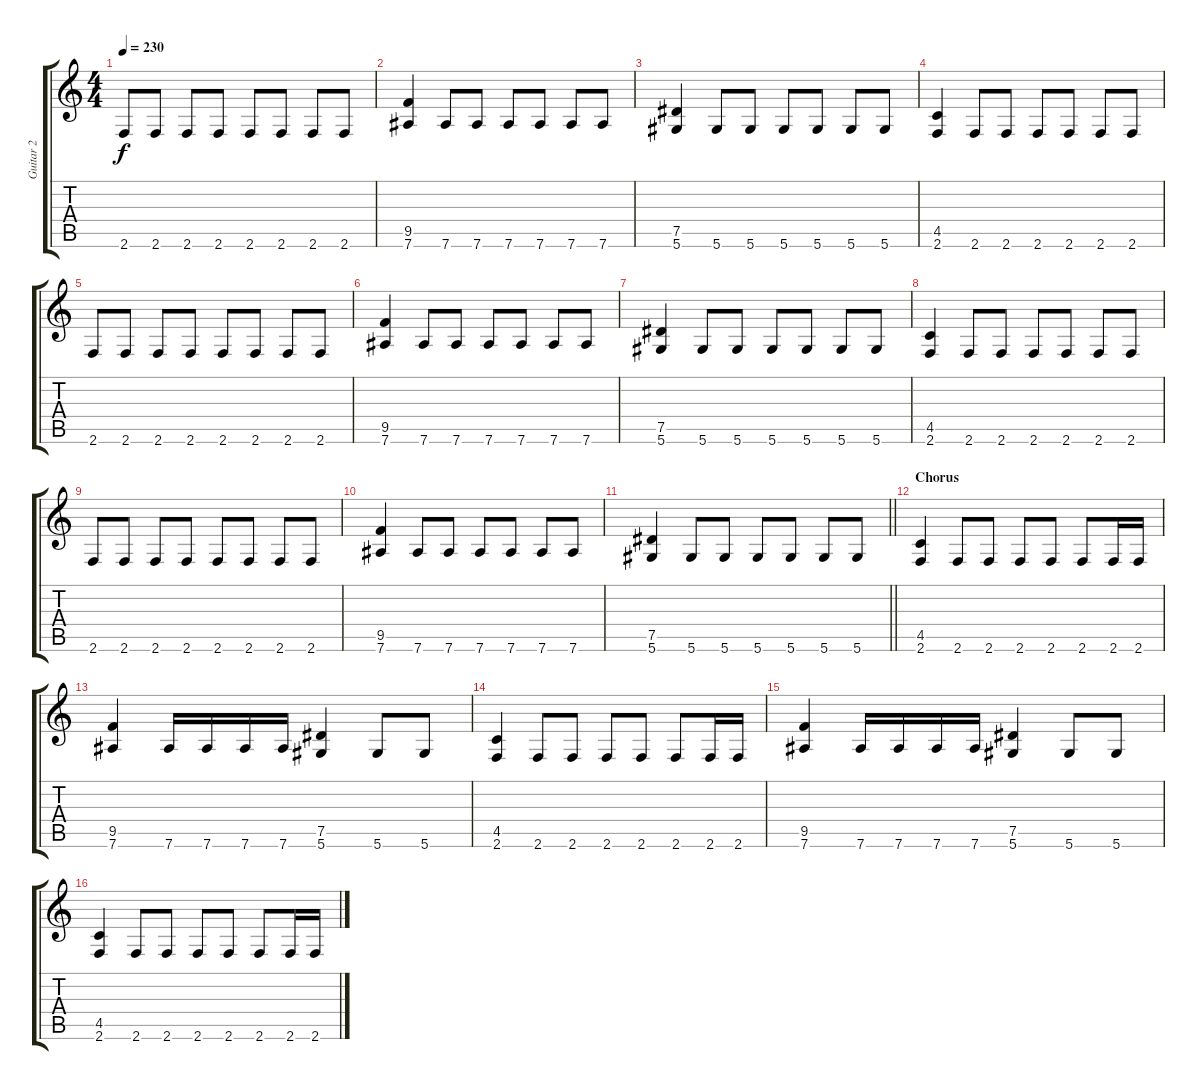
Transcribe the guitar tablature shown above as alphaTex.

\track ("Guitar 2" "Guitar 2") {instrument distortionguitar}
\staff {score tabs}
\tuning (Eb4 Bb3 Gb3 Db3 Ab2 Eb2) {hide}
\ts (4 4)
\tempo 230
\clef g2
\ks c
2.6.8{dy f} 2.6.8 2.6.8 2.6.8 2.6.8 2.6.8 2.6.8 2.6.8 |
(9.5 7.6).4 7.6.8 7.6.8 7.6.8 7.6.8 7.6.8 7.6.8 |
(7.5 5.6).4 5.6.8 5.6.8 5.6.8 5.6.8 5.6.8 5.6.8 |
(4.5 2.6).4 2.6.8 2.6.8 2.6.8 2.6.8 2.6.8 2.6.8 |
2.6.8 2.6.8 2.6.8 2.6.8 2.6.8 2.6.8 2.6.8 2.6.8 |
(9.5 7.6).4 7.6.8 7.6.8 7.6.8 7.6.8 7.6.8 7.6.8 |
(7.5 5.6).4 5.6.8 5.6.8 5.6.8 5.6.8 5.6.8 5.6.8 |
(4.5 2.6).4 2.6.8 2.6.8 2.6.8 2.6.8 2.6.8 2.6.8 |
2.6.8 2.6.8 2.6.8 2.6.8 2.6.8 2.6.8 2.6.8 2.6.8 |
(9.5 7.6).4 7.6.8 7.6.8 7.6.8 7.6.8 7.6.8 7.6.8 |
\barLineRight lightlight
(7.5 5.6).4 5.6.8 5.6.8 5.6.8 5.6.8 5.6.8 5.6.8 |
\section ("" "Chorus")
(4.5 2.6).4 2.6.8 2.6.8 2.6.8 2.6.8 2.6.8 2.6.16 2.6.16 |
(9.5 7.6).4 7.6.16 7.6.16 7.6.16 7.6.16 (7.5 5.6).4 5.6.8 5.6.8 |
(4.5 2.6).4 2.6.8 2.6.8 2.6.8 2.6.8 2.6.8 2.6.16 2.6.16 |
(9.5 7.6).4 7.6.16 7.6.16 7.6.16 7.6.16 (7.5 5.6).4 5.6.8 5.6.8 |
(4.5 2.6).4 2.6.8 2.6.8 2.6.8 2.6.8 2.6.8 2.6.16 2.6.16
